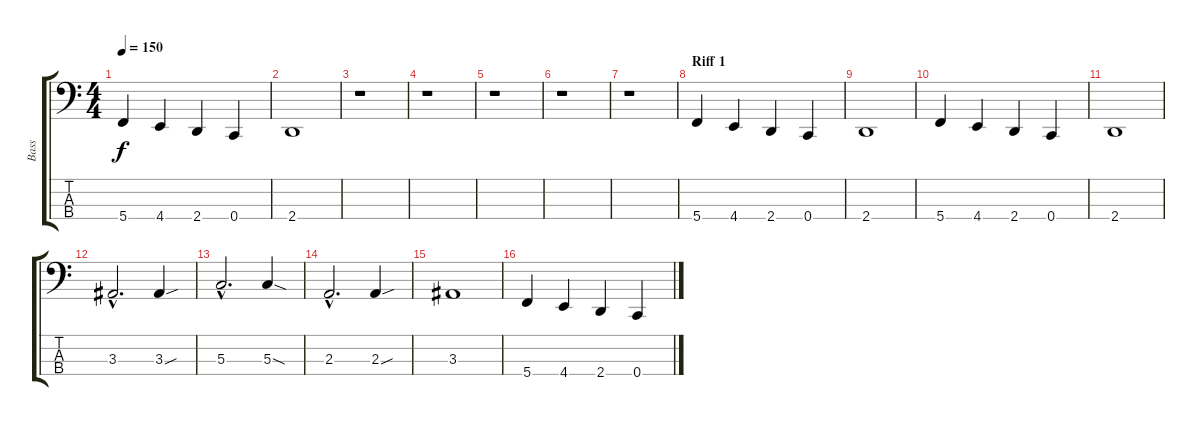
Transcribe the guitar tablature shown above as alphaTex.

\track ("Bass" "Bass") {instrument electricbassfinger}
\staff {score tabs}
\tuning (F2 C2 G1 C1) {hide}
\ts (4 4)
\tempo 150
\clef f4
\ks c
5.4.4{dy f} 4.4.4 2.4.4 0.4.4 |
2.4.1 |
r.1 |
r.1 |
r.1 |
r.1 |
r.1 |
\section ("" "Riff 1")
5.4.4 4.4.4 2.4.4 0.4.4 |
2.4.1 |
5.4.4 4.4.4 2.4.4 0.4.4 |
2.4.1 |
3.3{hac}.2{d} 3.3{sou}.4 |
5.3{hac}.2{d} 5.3{sod}.4 |
2.3{hac}.2{d} 2.3{sou}.4 |
3.3.1 |
5.4.4 4.4.4 2.4.4 0.4.4
